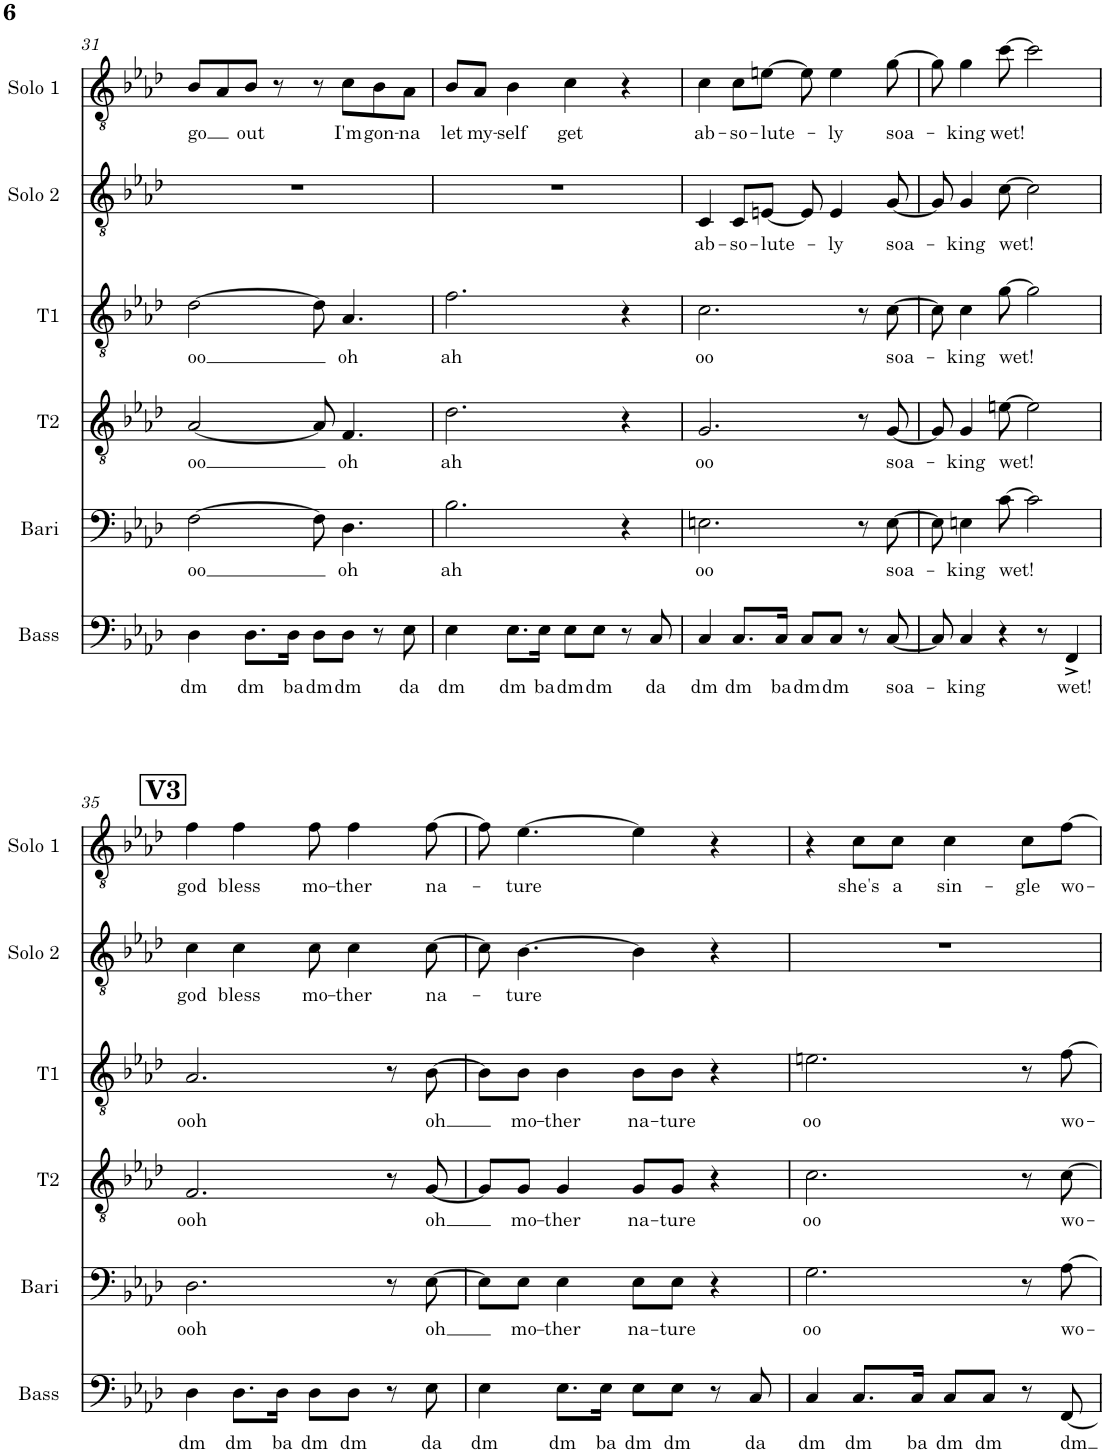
**kern	**text	**kern	**text	**kern	**text	**kern	**text	**kern	**text	**kern	**text
*part6	*part6	*part5	*part5	*part4	*part4	*part3	*part3	*part2	*part2	*part1	*part1
*staff6	*staff6	*staff5	*staff5	*staff4	*staff4	*staff3	*staff3	*staff2	*staff2	*staff1	*staff1
*I"Bass	*	*I"Baritone	*	*I"Tenor 2	*	*I"Tenor 1	*	*I"Solo 2	*	*I"Solo 1	*
*I'Bass	*	*I'Bari	*	*I'T2	*	*I'T1	*	*I'Solo 2	*	*I'Solo 1	*
!!LO:PB:g=z
*clefF4	*	*clefF4	*	*clefGv2	*	*clefGv2	*	*clefGv2	*	*clefGv2	*
*k[b-e-a-d-]	*	*k[b-e-a-d-]	*	*k[b-e-a-d-]	*	*k[b-e-a-d-]	*	*k[b-e-a-d-]	*	*k[b-e-a-d-]	*
*M4/4	*	*M4/4	*	*M4/4	*	*M4/4	*	*M4/4	*	*M4/4	*
=31	=31	=31	=31	=31	=31	=31	=31	=31	=31	=31	=31
!	!LO:LY:b	!	!LO:LY:b	!	!LO:LY:b	!	!LO:LY:b	!	!	!	!LO:LY:b
4D-\	dm	[2F\	oo	[2A-/	oo	[2d-\	oo	1r	.	8B-/L	go
.	.	.	.	.	.	.	.	.	.	8A-/	.
!	!LO:LY:b	!	!	!	!	!	!	!	!	!	!LO:LY:b
8.D-\L	dm	.	.	.	.	.	.	.	.	8B-/J	out
.	.	.	.	.	.	.	.	.	.	8r	.
!	!LO:LY:b	!	!	!	!	!	!	!	!	!	!
16D-\Jk	ba	.	.	.	.	.	.	.	.	.	.
!	!LO:LY:b	!	!	!	!	!	!	!	!	!	!
8D-\L	dm	8F\]	.	8A-/]	.	8d-\]	.	.	.	8r	.
!	!LO:LY:b	!	!LO:LY:b	!	!LO:LY:b	!	!LO:LY:b	!	!	!	!LO:LY:b
8D-\J	dm	4.D-\	oh	4.F/	oh	4.A-/	oh	.	.	8c\L	I'm
!	!	!	!	!	!	!	!	!	!	!	!LO:LY:b
8r	.	.	.	.	.	.	.	.	.	8B-\	gon-
!	!LO:LY:b	!	!	!	!	!	!	!	!	!	!LO:LY:b
8E-\	da	.	.	.	.	.	.	.	.	8A-\J	-na
=32	=32	=32	=32	=32	=32	=32	=32	=32	=32	=32	=32
!	!LO:LY:b	!	!LO:LY:b	!	!LO:LY:b	!	!LO:LY:b	!	!	!	!LO:LY:b
4E-\	dm	2.B-\	ah	2.d-\	ah	2.f\	ah	1r	.	8B-/L	let
!	!	!	!	!	!	!	!	!	!	!	!LO:LY:b
.	.	.	.	.	.	.	.	.	.	8A-/J	my-
!	!LO:LY:b	!	!	!	!	!	!	!	!	!	!LO:LY:b
8.E-\L	dm	.	.	.	.	.	.	.	.	4B-\	-self
!	!LO:LY:b	!	!	!	!	!	!	!	!	!	!
16E-\Jk	ba	.	.	.	.	.	.	.	.	.	.
!	!LO:LY:b	!	!	!	!	!	!	!	!	!	!LO:LY:b
8E-\L	dm	.	.	.	.	.	.	.	.	4c\	get
!	!LO:LY:b	!	!	!	!	!	!	!	!	!	!
8E-\J	dm	.	.	.	.	.	.	.	.	.	.
8r	.	4r	.	4r	.	4r	.	.	.	4r	.
!	!LO:LY:b	!	!	!	!	!	!	!	!	!	!
8C/	da	.	.	.	.	.	.	.	.	.	.
=33	=33	=33	=33	=33	=33	=33	=33	=33	=33	=33	=33
!	!LO:LY:b	!	!LO:LY:b	!	!LO:LY:b	!	!LO:LY:b	!	!LO:LY:b	!	!LO:LY:b
4C/	dm	2.En\	oo	2.G/	oo	2.c\	oo	4C/	ab-	4c\	ab-
!	!LO:LY:b	!	!	!	!	!	!	!	!LO:LY:b	!	!LO:LY:b
8.C/L	dm	.	.	.	.	.	.	8C/L	-so-	8c\L	-so-
!	!	!	!	!	!	!	!	!	!LO:LY:b	!	!LO:LY:b
.	.	.	.	.	.	.	.	[8En/J	-lute-	[8en\J	-lute-
!	!LO:LY:b	!	!	!	!	!	!	!	!	!	!
16C/Jk	ba	.	.	.	.	.	.	.	.	.	.
!	!LO:LY:b	!	!	!	!	!	!	!	!	!	!
8C/L	dm	.	.	.	.	.	.	8E/]	.	8e\]	.
!	!LO:LY:b	!	!	!	!	!	!	!	!LO:LY:b	!	!LO:LY:b
8C/J	dm	.	.	.	.	.	.	4E/	-ly	4e\	-ly
8r	.	8r	.	8r	.	8r	.	.	.	.	.
!	!LO:LY:b	!	!LO:LY:b	!	!LO:LY:b	!	!LO:LY:b	!	!LO:LY:b	!	!LO:LY:b
[8C/	soa-	[8E\	soa-	[8G/	soa-	[8c\	soa-	[8G/	soa-	[8g\	soa-
=34	=34	=34	=34	=34	=34	=34	=34	=34	=34	=34	=34
8C/]	.	8E\]	.	8G/]	.	8c\]	.	8G/]	.	8g\]	.
!	!LO:LY:b	!	!LO:LY:b	!	!LO:LY:b	!	!LO:LY:b	!	!LO:LY:b	!	!LO:LY:b
4C/	-king	4En\	-king	4G/	-king	4c\	-king	4G/	-king	4g\	-king
!	!	!	!LO:LY:b	!	!LO:LY:b	!	!LO:LY:b	!	!LO:LY:b	!	!LO:LY:b
4r	.	[8c\	wet!	[8en\	wet!	[8g\	wet!	[8c\	wet!	[8cc\	wet!
.	.	2c\]	.	2e\]	.	2g\]	.	2c\]	.	2cc\]	.
8r	.	.	.	.	.	.	.	.	.	.	.
!	!LO:LY:b	!	!	!	!	!	!	!	!	!	!
4FF^/	wet!	.	.	.	.	.	.	.	.	.	.
!!LO:LB:g=z
!!LO:REH:place=s1:a:B:cj:fs=14:t=V3
=35	=35	=35	=35	=35	=35	=35	=35	=35	=35	=35	=35
!	!LO:LY:b	!	!LO:LY:b	!	!LO:LY:b	!	!LO:LY:b	!	!LO:LY:b	!	!LO:LY:b
4D-\	dm	2.D-\	ooh	2.F/	ooh	2.A-/	ooh	4c\	god	4f\	god
!	!LO:LY:b	!	!	!	!	!	!	!	!LO:LY:b	!	!LO:LY:b
8.D-\L	dm	.	.	.	.	.	.	4c\	bless	4f\	bless
!	!LO:LY:b	!	!	!	!	!	!	!	!	!	!
16D-\Jk	ba	.	.	.	.	.	.	.	.	.	.
!	!LO:LY:b	!	!	!	!	!	!	!	!LO:LY:b	!	!LO:LY:b
8D-\L	dm	.	.	.	.	.	.	8c\	mo-	8f\	mo-
!	!LO:LY:b	!	!	!	!	!	!	!	!LO:LY:b	!	!LO:LY:b
8D-\J	dm	.	.	.	.	.	.	4c\	-ther	4f\	-ther
8r	.	8r	.	8r	.	8r	.	.	.	.	.
!	!LO:LY:b	!	!LO:LY:b	!	!LO:LY:b	!	!LO:LY:b	!	!LO:LY:b	!	!LO:LY:b
8E-\	da	[8E-\	oh	[8G/	oh	[8B-\	oh	[8c\	na-	[8f\	na-
=36	=36	=36	=36	=36	=36	=36	=36	=36	=36	=36	=36
!	!LO:LY:b	!	!	!	!	!	!	!	!	!	!
4E-\	dm	8E-\L]	.	8G/L]	.	8B-\L]	.	8c\]	.	8f\]	.
!	!	!	!LO:LY:b	!	!LO:LY:b	!	!LO:LY:b	!	!LO:LY:b	!	!LO:LY:b
.	.	8E-\J	mo-	8G/J	mo-	8B-\J	mo-	[4.B-\	-ture	[4.e-\	-ture
!	!LO:LY:b	!	!LO:LY:b	!	!LO:LY:b	!	!LO:LY:b	!	!	!	!
8.E-\L	dm	4E-\	-ther	4G/	-ther	4B-\	-ther	.	.	.	.
!	!LO:LY:b	!	!	!	!	!	!	!	!	!	!
16E-\Jk	ba	.	.	.	.	.	.	.	.	.	.
!	!LO:LY:b	!	!LO:LY:b	!	!LO:LY:b	!	!LO:LY:b	!	!	!	!
8E-\L	dm	8E-\L	-na-	8G/L	-na-	8B-\L	-na-	4B-\]	.	4e-\]	.
!	!LO:LY:b	!	!LO:LY:b	!	!LO:LY:b	!	!LO:LY:b	!	!	!	!
8E-\J	dm	8E-\J	-ture	8G/J	-ture	8B-\J	-ture	.	.	.	.
8r	.	4r	.	4r	.	4r	.	4r	.	4r	.
!	!LO:LY:b	!	!	!	!	!	!	!	!	!	!
8C/	da	.	.	.	.	.	.	.	.	.	.
=37	=37	=37	=37	=37	=37	=37	=37	=37	=37	=37	=37
!	!LO:LY:b	!	!LO:LY:b	!	!LO:LY:b	!	!LO:LY:b	!	!	!	!
4C/	dm	2.G\	oo	2.c\	oo	2.en\	oo	1r	.	4r	.
!	!LO:LY:b	!	!	!	!	!	!	!	!	!	!LO:LY:b
8.C/L	dm	.	.	.	.	.	.	.	.	8c\L	she's
!	!	!	!	!	!	!	!	!	!	!	!LO:LY:b
.	.	.	.	.	.	.	.	.	.	8c\J	a
!	!LO:LY:b	!	!	!	!	!	!	!	!	!	!
16C/Jk	ba	.	.	.	.	.	.	.	.	.	.
!	!LO:LY:b	!	!	!	!	!	!	!	!	!	!LO:LY:b
8C/L	dm	.	.	.	.	.	.	.	.	4c\	sin-
!	!LO:LY:b	!	!	!	!	!	!	!	!	!	!
8C/J	dm	.	.	.	.	.	.	.	.	.	.
!	!	!	!	!	!	!	!	!	!	!	!LO:LY:b
8r	.	8r	.	8r	.	8r	.	.	.	8c\L	-gle
!	!LO:LY:b	!	!LO:LY:b	!	!LO:LY:b	!	!LO:LY:b	!	!	!	!LO:LY:b
[8FF/	dm	[8A-\	wo-	[8c\	wo-	[8f\	wo-	.	.	[8f\J	wo-
=	=	=	=	=	=	=	=	=	=	=	=
*-	*-	*-	*-	*-	*-	*-	*-	*-	*-	*-	*-
